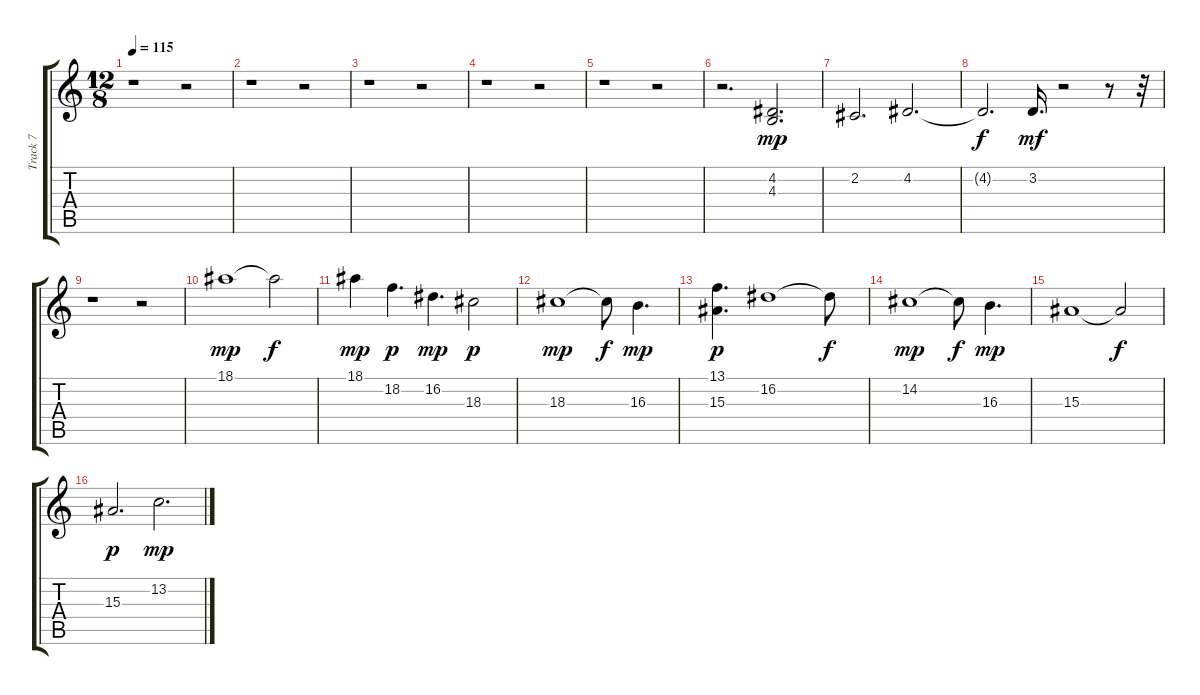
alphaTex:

\track ("Track 7" "Track 7") {instrument tremolostrings}
\staff {score tabs}
\tuning (E4 B3 G3 D3 A2 E2) {hide}
\ts (12 8)
\tempo 115
\clef g2
\ks c
r.1{dy f} r.2 |
r.1 r.2 |
r.1 r.2 |
r.1 r.2 |
r.1 r.2 |
r.2{d} (4.2 4.3).2{d dy mp} |
2.2.2{d} 4.2.2{d} |
4.2{t}.2{d dy f} 3.2.16{d dy mf} r.2 r.8 r.32 |
r.1 r.2 |
18.1.1{dy mp} 18.1{t}.2{dy f} |
18.1.4{dy mp} 18.2.4{d dy p} 16.2.4{d dy mp} 18.3.2{dy p} |
18.3.1{dy mp} 18.3{t}.8{dy f} 16.3.4{d dy mp} |
(13.1 15.3).4{d dy p} 16.2.1 16.2{t}.8{dy f} |
14.2.1{dy mp} 14.2{t}.8{dy f} 16.3.4{d dy mp} |
15.3.1 15.3{t}.2{dy f} |
15.3.2{d dy p} 13.2.2{d dy mp}
